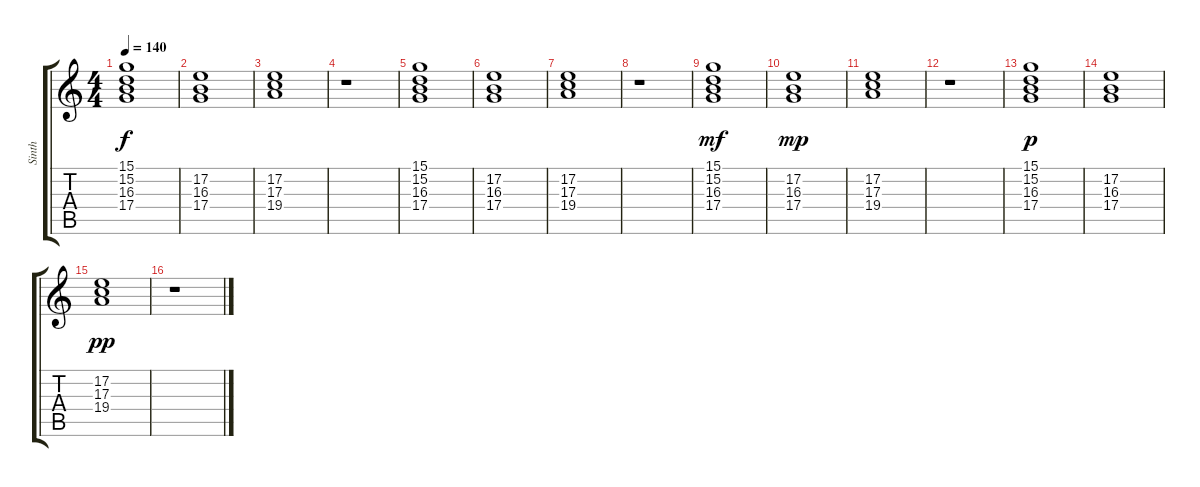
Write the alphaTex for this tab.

\track ("Sinth" "Sinth") {instrument synthstrings1}
\staff {score tabs}
\tuning (E4 B3 G3 D3 A2 E2) {hide}
\ts (4 4)
\tempo 140
\clef g2
\ks c
(15.1 15.2 16.3 17.4).1{dy f} |
(17.2 16.3 17.4).1 |
(17.2 17.3 19.4).1 |
r.1 |
(15.1 15.2 16.3 17.4).1 |
(17.2 16.3 17.4).1 |
(17.2 17.3 19.4).1 |
r.1 |
(15.1 15.2 16.3 17.4).1{dy mf} |
(17.2 16.3 17.4).1{dy mp} |
(17.2 17.3 19.4).1 |
r.1 |
(15.1 15.2 16.3 17.4).1{dy p} |
(17.2 16.3 17.4).1 |
(17.2 17.3 19.4).1{dy pp} |
r.1
